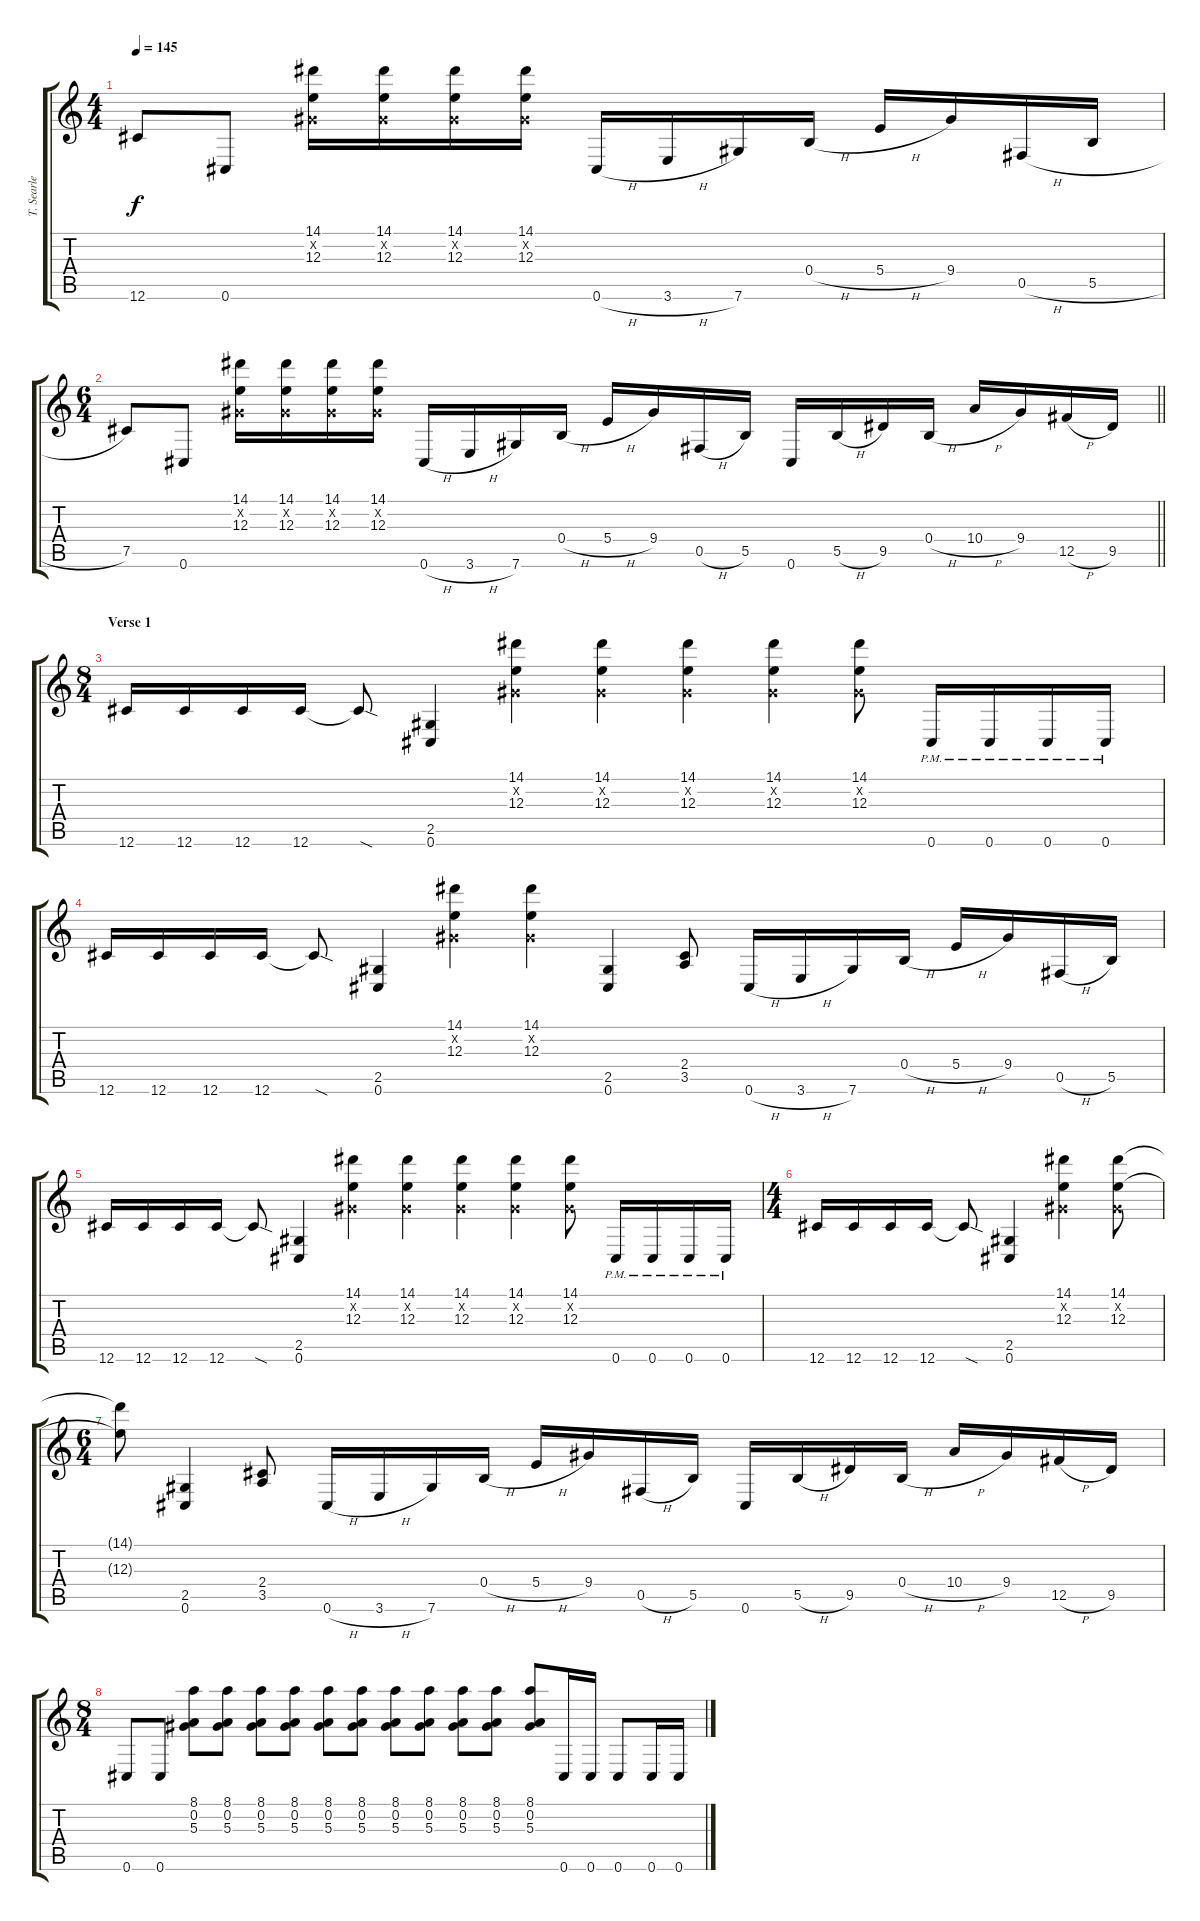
\track ("T. Searle" "T. Searle") {instrument distortionguitar}
\staff {score tabs}
\tuning (Db4 Ab3 E3 B2 Gb2 Db2) {hide}
\ts (4 4)
\tempo 145
\clef g2
\ks c
12.6.8{dy f} 0.6.8 (14.1 0.2{x} 12.3).16 (14.1 0.2{x} 12.3).16 (14.1 0.2{x} 12.3).16 (14.1 0.2{x} 12.3).16 0.6{h}.16 3.6{h}.16 7.6.16 0.4{h}.16 5.4{h}.16 9.4.16 0.5{h}.16 5.5{h}.16 |
\ts (6 4)
\barLineRight lightlight
7.5.8 0.6.8 (14.1 0.2{x} 12.3).16 (14.1 0.2{x} 12.3).16 (14.1 0.2{x} 12.3).16 (14.1 0.2{x} 12.3).16 0.6{h}.16 3.6{h}.16 7.6.16 0.4{h}.16 5.4{h}.16 9.4.16 0.5{h}.16 5.5.16 0.6.16 5.5{h}.16 9.5.16 0.4{h}.16 10.4{h}.16 9.4.16 12.5{h}.16 9.5.16 |
\ts (8 4)
\section ("" "Verse 1")
12.6.16 12.6.16 12.6.16 12.6.16 12.6{sod t}.8 (2.5 0.6).4 (14.1 0.2{x} 12.3).4 (14.1 0.2{x} 12.3).4 (14.1 0.2{x} 12.3).4 (14.1 0.2{x} 12.3).4 (14.1 0.2{x} 12.3).8 0.6{pm}.16 0.6{pm}.16 0.6{pm}.16 0.6{pm}.16 |
12.6.16 12.6.16 12.6.16 12.6.16 12.6{sod t}.8 (2.5 0.6).4 (14.1 0.2{x} 12.3).4 (14.1 0.2{x} 12.3).4 (2.5 0.6).4 (2.4 3.5).8 0.6{h}.16 3.6{h}.16 7.6.16 0.4{h}.16 5.4{h}.16 9.4.16 0.5{h}.16 5.5.16 |
12.6.16 12.6.16 12.6.16 12.6.16 12.6{sod t}.8 (2.5 0.6).4 (14.1 0.2{x} 12.3).4 (14.1 0.2{x} 12.3).4 (14.1 0.2{x} 12.3).4 (14.1 0.2{x} 12.3).4 (14.1 0.2{x} 12.3).8 0.6{pm}.16 0.6{pm}.16 0.6{pm}.16 0.6{pm}.16 |
\ts (4 4)
12.6.16 12.6.16 12.6.16 12.6.16 12.6{sod t}.8 (2.5 0.6).4 (14.1 0.2{x} 12.3).4 (14.1 0.2{x} 12.3).8 |
\ts (6 4)
(14.1{t} 12.3{t}).8 (2.5 0.6).4 (2.4 3.5).8 0.6{h}.16 3.6{h}.16 7.6.16 0.4{h}.16 5.4{h}.16 9.4.16 0.5{h}.16 5.5.16 0.6.16 5.5{h}.16 9.5.16 0.4{h}.16 10.4{h}.16 9.4.16 12.5{h}.16 9.5.16 |
\ts (8 4)
0.6.8 0.6.8 (8.1 0.2 5.3).8 (8.1 0.2 5.3).8 (8.1 0.2 5.3).8 (8.1 0.2 5.3).8 (8.1 0.2 5.3).8 (8.1 0.2 5.3).8 (8.1 0.2 5.3).8 (8.1 0.2 5.3).8 (8.1 0.2 5.3).8 (8.1 0.2 5.3).8 (8.1 0.2 5.3).8 0.6.16 0.6.16 0.6.8 0.6.16 0.6.16
